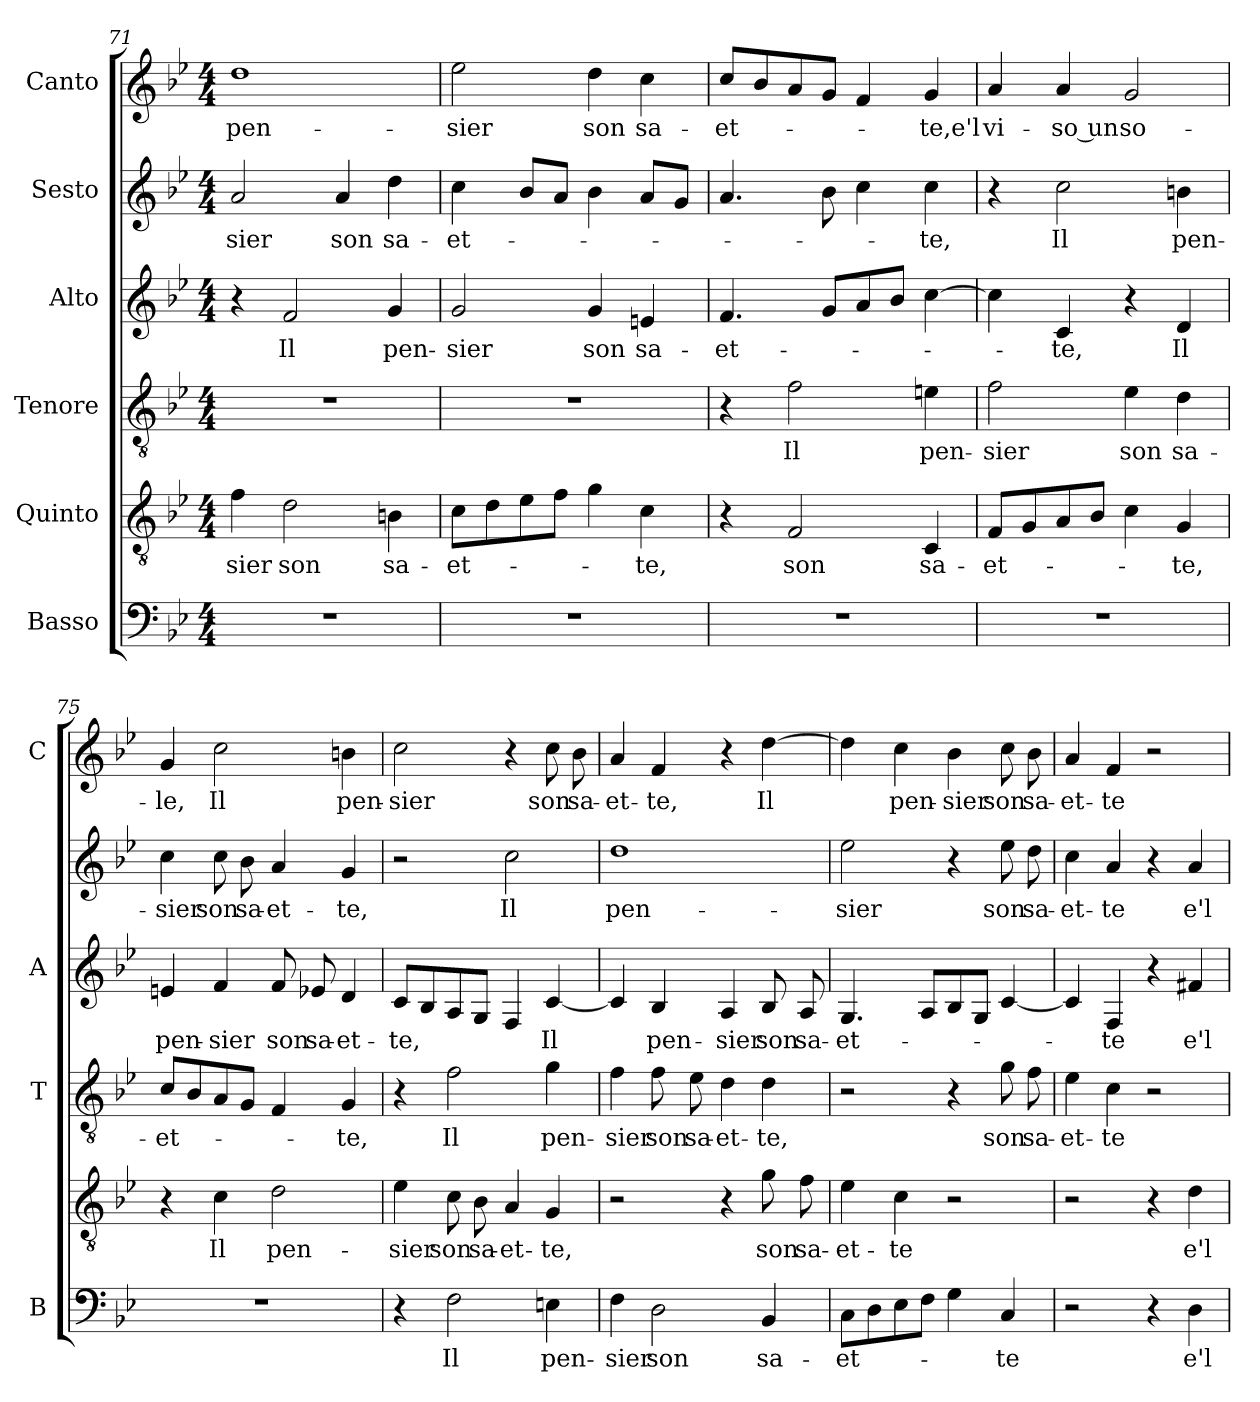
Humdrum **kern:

**kern	**text	**kern	**text	**kern	**text	**kern	**text	**kern	**text	**kern	**text
*part6	*part6	*part5	*part5	*part4	*part4	*part3	*part3	*part2	*part2	*part1	*part1
*staff6	*staff6	*staff5	*staff5	*staff4	*staff4	*staff3	*staff3	*staff2	*staff2	*staff1	*staff1
*I"Basso	*	*I"Quinto	*	*I"Tenore	*	*I"Alto	*	*I"Sesto	*	*I"Canto	*
*I'B	*	*	*	*I'T	*	*I'A	*	*	*	*I'C	*
*clefF4	*	*clefGv2	*	*clefGv2	*	*clefG2	*	*clefG2	*	*clefG2	*
*k[b-e-]	*	*k[b-e-]	*	*k[b-e-]	*	*k[b-e-]	*	*k[b-e-]	*	*k[b-e-]	*
*B-:	*	*B-:	*	*B-:	*	*B-:	*	*B-:	*	*B-:	*
*M4/4	*	*M4/4	*	*M4/4	*	*M4/4	*	*M4/4	*	*M4/4	*
=71	=71	=71	=71	=71	=71	=71	=71	=71	=71	=71	=71
!	!	!	!LO:LY:b	!	!	!	!	!	!LO:LY:b	!	!LO:LY:b
1r	.	4f\	-sier	1r	.	4r	.	2a/	-sier	1dd	pen-
!	!	!	!LO:LY:b	!	!	!	!LO:LY:b	!	!	!	!
.	.	2d\	son	.	.	2f/	Il	.	.	.	.
!	!	!	!	!	!	!	!	!	!LO:LY:b	!	!
.	.	.	.	.	.	.	.	4a/	son	.	.
!	!	!	!LO:LY:b	!	!	!	!LO:LY:b	!	!LO:LY:b	!	!
.	.	4Bn\	sa-	.	.	4g/	pen-	4dd\	sa-	.	.
=72	=72	=72	=72	=72	=72	=72	=72	=72	=72	=72	=72
!	!	!	!LO:LY:b	!	!	!	!LO:LY:b	!	!LO:LY:b	!	!LO:LY:b
1r	.	8c\L	-et-	1r	.	2g/	-sier	4cc\	-et-	2ee-\	-sier
.	.	8d\	.	.	.	.	.	.	.	.	.
.	.	8e-\	.	.	.	.	.	8b-/L	.	.	.
.	.	8f\J	.	.	.	.	.	8a/J	.	.	.
!	!	!	!	!	!	!	!LO:LY:b	!	!	!	!LO:LY:b
.	.	4g\	.	.	.	4g/	son	4b-\	.	4dd\	son
!	!	!	!LO:LY:b	!	!	!	!LO:LY:b	!	!	!	!LO:LY:b
.	.	4c\	-te,	.	.	4en/	sa-	8a/L	.	4cc\	sa-
.	.	.	.	.	.	.	.	8g/J	.	.	.
=73	=73	=73	=73	=73	=73	=73	=73	=73	=73	=73	=73
!	!	!	!	!	!	!	!LO:LY:b	!	!	!	!LO:LY:b
1r	.	4r	.	4r	.	4.f/	-et-	4.a/	.	8cc/L	-et-
.	.	.	.	.	.	.	.	.	.	8b-/	.
!	!	!	!LO:LY:b	!	!LO:LY:b	!	!	!	!	!	!
.	.	2F/	son	2f\	Il	.	.	.	.	8a/	.
.	.	.	.	.	.	8g/L	.	8b-\	.	8g/J	.
.	.	.	.	.	.	8a/	.	4cc\	.	4f/	.
.	.	.	.	.	.	8b-/J	.	.	.	.	.
!	!	!	!LO:LY:b	!	!LO:LY:b	!	!	!	!LO:LY:b	!	!LO:LY:b
.	.	4C/	sa-	4en\	pen-	[4cc\	.	4cc\	-te,	4g/	-te,e'l
=74	=74	=74	=74	=74	=74	=74	=74	=74	=74	=74	=74
!	!	!	!LO:LY:b	!	!LO:LY:b	!	!	!	!	!	!LO:LY:b
1r	.	8F/L	-et-	2f\	-sier	4cc\]	.	4r	.	4a/	vi-
.	.	8G/	.	.	.	.	.	.	.	.	.
!	!	!	!	!	!	!	!LO:LY:b	!	!LO:LY:b	!	!LO:LY:b
.	.	8A/	.	.	.	4c/	-te,	2cc\	Il	4a/	-so un
.	.	8B-/J	.	.	.	.	.	.	.	.	.
!	!	!	!	!	!LO:LY:b	!	!	!	!	!	!LO:LY:b
.	.	4c\	.	4e-\	son	4r	.	.	.	2g/	so-
!	!	!	!LO:LY:b	!	!LO:LY:b	!	!LO:LY:b	!	!LO:LY:b	!	!
.	.	4G/	-te,	4d\	sa-	4d/	Il	4bn\	pen-	.	.
=75	=75	=75	=75	=75	=75	=75	=75	=75	=75	=75	=75
!	!	!	!	!	!LO:LY:b	!	!LO:LY:b	!	!LO:LY:b	!	!LO:LY:b
1r	.	4r	.	8c/L	-et-	4en/	pen-	4cc\	-sier	4g/	-le,
.	.	.	.	8B-/	.	.	.	.	.	.	.
!	!	!	!LO:LY:b	!	!	!	!LO:LY:b	!	!LO:LY:b	!	!LO:LY:b
.	.	4c\	Il	8A/	.	4f/	-sier	8cc\	son	2cc\	Il
!	!	!	!	!	!	!	!	!	!LO:LY:b	!	!
.	.	.	.	8G/J	.	.	.	8b-\	sa-	.	.
!	!	!	!LO:LY:b	!	!	!	!LO:LY:b	!	!LO:LY:b	!	!
.	.	2d\	pen-	4F/	.	8f/	son	4a/	-et-	.	.
!	!	!	!	!	!	!	!LO:LY:b	!	!	!	!
.	.	.	.	.	.	8e-X/	sa-	.	.	.	.
!	!	!	!	!	!LO:LY:b	!	!LO:LY:b	!	!LO:LY:b	!	!LO:LY:b
.	.	.	.	4G/	-te,	4d/	-et-	4g/	-te,	4bn\	pen-
=76	=76	=76	=76	=76	=76	=76	=76	=76	=76	=76	=76
!	!	!	!LO:LY:b	!	!	!	!LO:LY:b	!	!	!	!LO:LY:b
4r	.	4e-\	-sier	4r	.	8c/L	-te,	2r	.	2cc\	-sier
.	.	.	.	.	.	8B-/	.	.	.	.	.
!	!LO:LY:b	!	!LO:LY:b	!	!LO:LY:b	!	!	!	!	!	!
2F\	Il	8c\	son	2f\	Il	8A/	.	.	.	.	.
!	!	!	!LO:LY:b	!	!	!	!	!	!	!	!
.	.	8B-\	sa-	.	.	8G/J	.	.	.	.	.
!	!	!	!LO:LY:b	!	!	!	!	!	!LO:LY:b	!	!
.	.	4A/	-et-	.	.	4F/	.	2cc\	Il	4r	.
!	!LO:LY:b	!	!LO:LY:b	!	!LO:LY:b	!	!LO:LY:b	!	!	!	!LO:LY:b
4En\	pen-	4G/	-te,	4g\	pen-	[4c/	Il	.	.	8cc\	son
!	!	!	!	!	!	!	!	!	!	!	!LO:LY:b
.	.	.	.	.	.	.	.	.	.	8b-\	sa-
!!LO:LB:g=z
=77	=77	=77	=77	=77	=77	=77	=77	=77	=77	=77	=77
!	!LO:LY:b	!	!	!	!LO:LY:b	!	!	!	!LO:LY:b	!	!LO:LY:b
4F\	-sier	2r	.	4f\	-sier	4c/]	.	1dd	pen-	4a/	-et-
!	!LO:LY:b	!	!	!	!LO:LY:b	!	!LO:LY:b	!	!	!	!LO:LY:b
2D\	son	.	.	8f\	son	4B-/	pen-	.	.	4f/	-te,
!	!	!	!	!	!LO:LY:b	!	!	!	!	!	!
.	.	.	.	8e-\	sa-	.	.	.	.	.	.
!	!	!	!	!	!LO:LY:b	!	!LO:LY:b	!	!	!	!
.	.	4r	.	4d\	-et-	4A/	-sier	.	.	4r	.
!	!LO:LY:b	!	!LO:LY:b	!	!LO:LY:b	!	!LO:LY:b	!	!	!	!LO:LY:b
4BB-/	sa-	8g\	son	4d\	-te,	8B-/	son	.	.	[4dd\	Il
!	!	!	!LO:LY:b	!	!	!	!LO:LY:b	!	!	!	!
.	.	8f\	sa-	.	.	8A/	sa-	.	.	.	.
=78	=78	=78	=78	=78	=78	=78	=78	=78	=78	=78	=78
!	!LO:LY:b	!	!LO:LY:b	!	!	!	!LO:LY:b	!	!LO:LY:b	!	!
8C\L	-et-	4e-\	-et-	2r	.	4.G/	-et-	2ee-\	-sier	4dd\]	.
8D\	.	.	.	.	.	.	.	.	.	.	.
!	!	!	!LO:LY:b	!	!	!	!	!	!	!	!LO:LY:b
8E-\	.	4c\	-te	.	.	.	.	.	.	4cc\	pen-
8F\J	.	.	.	.	.	8A/L	.	.	.	.	.
!	!	!	!	!	!	!	!	!	!	!	!LO:LY:b
4G\	.	2r	.	4r	.	8B-/	.	4r	.	4b-\	-sier
.	.	.	.	.	.	8G/J	.	.	.	.	.
!	!LO:LY:b	!	!	!	!LO:LY:b	!	!	!	!LO:LY:b	!	!LO:LY:b
4C/	-te	.	.	8g\	son	[4c/	.	8ee-\	son	8cc\	son
!	!	!	!	!	!LO:LY:b	!	!	!	!LO:LY:b	!	!LO:LY:b
.	.	.	.	8f\	sa-	.	.	8dd\	sa-	8b-\	sa-
=79	=79	=79	=79	=79	=79	=79	=79	=79	=79	=79	=79
!	!	!	!	!	!LO:LY:b	!	!	!	!LO:LY:b	!	!LO:LY:b
2r	.	2r	.	4e-\	-et-	4c/]	.	4cc\	-et-	4a/	-et-
!	!	!	!	!	!LO:LY:b	!	!LO:LY:b	!	!LO:LY:b	!	!LO:LY:b
.	.	.	.	4c\	-te	4F/	-te	4a/	-te	4f/	-te
4r	.	4r	.	2r	.	4r	.	4r	.	2r	.
!	!LO:LY:b	!	!LO:LY:b	!	!	!	!LO:LY:b	!	!LO:LY:b	!	!
4D\	e'l	4d\	e'l	.	.	4f#X/	e'l	4a/	e'l	.	.
=	=	=	=	=	=	=	=	=	=	=	=
*-	*-	*-	*-	*-	*-	*-	*-	*-	*-	*-	*-
